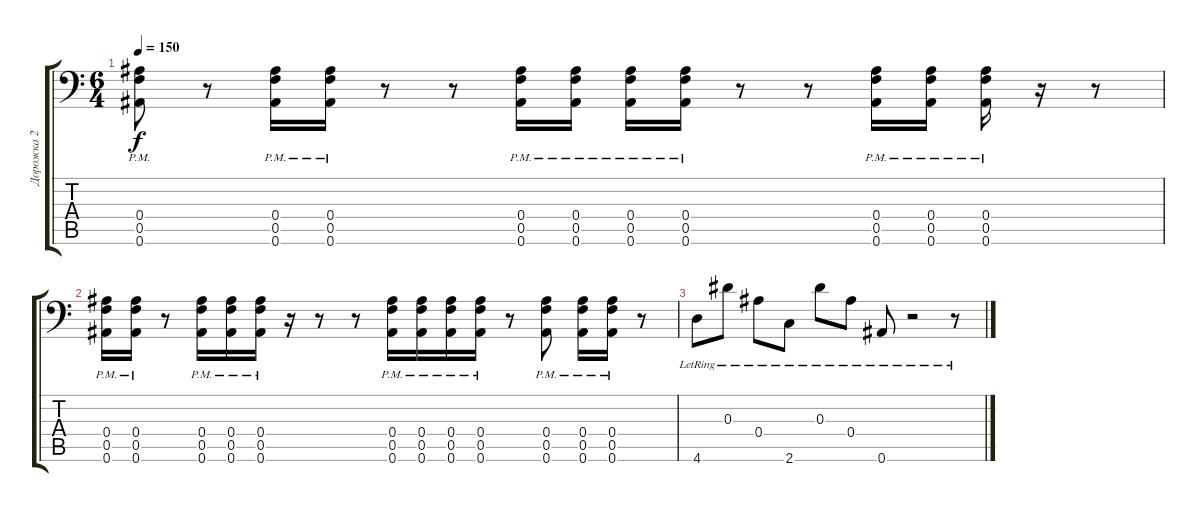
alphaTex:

\track ("Дорожка 2" "Дорожка 2") {instrument overdrivenguitar}
\staff {score tabs}
\tuning (C4 G3 Eb3 Bb2 F2 Bb1) {hide}
\ts (6 4)
\tempo 150
\clef f4
\ks c
(0.4{pm} 0.5{pm} 0.6{pm}).8{dy f} r.8 (0.4{pm} 0.5{pm} 0.6{pm}).16 (0.4{pm} 0.5{pm} 0.6{pm}).16 r.8 r.8 (0.4{pm} 0.5{pm} 0.6{pm}).16 (0.4{pm} 0.5{pm} 0.6{pm}).16 (0.4{pm} 0.5{pm} 0.6{pm}).16 (0.4{pm} 0.5{pm} 0.6{pm}).16 r.8 r.8 (0.4{pm} 0.5{pm} 0.6{pm}).16 (0.4{pm} 0.5{pm} 0.6{pm}).16 (0.4{pm} 0.5{pm} 0.6{pm}).16 r.16 r.8 |
(0.4{pm} 0.5{pm} 0.6{pm}).16 (0.4{pm} 0.5{pm} 0.6{pm}).16 r.8 (0.4{pm} 0.5{pm} 0.6{pm}).16 (0.4{pm} 0.5{pm} 0.6{pm}).16 (0.4{pm} 0.5{pm} 0.6{pm}).16 r.16 r.8 r.8 (0.4{pm} 0.5{pm} 0.6{pm}).16 (0.4{pm} 0.5{pm} 0.6{pm}).16 (0.4{pm} 0.5{pm} 0.6{pm}).16 (0.4{pm} 0.5{pm} 0.6{pm}).16 r.8 (0.4{pm} 0.5{pm} 0.6{pm}).8 (0.4{pm} 0.5{pm} 0.6{pm}).16 (0.4{pm} 0.5{pm} 0.6{pm}).16 r.8 |
4.6{lr}.8 0.3{lr}.8 0.4{lr}.8 2.6{lr}.8 0.3{lr}.8 0.4{lr}.8 0.6{lr}.8 r.2 r.8
